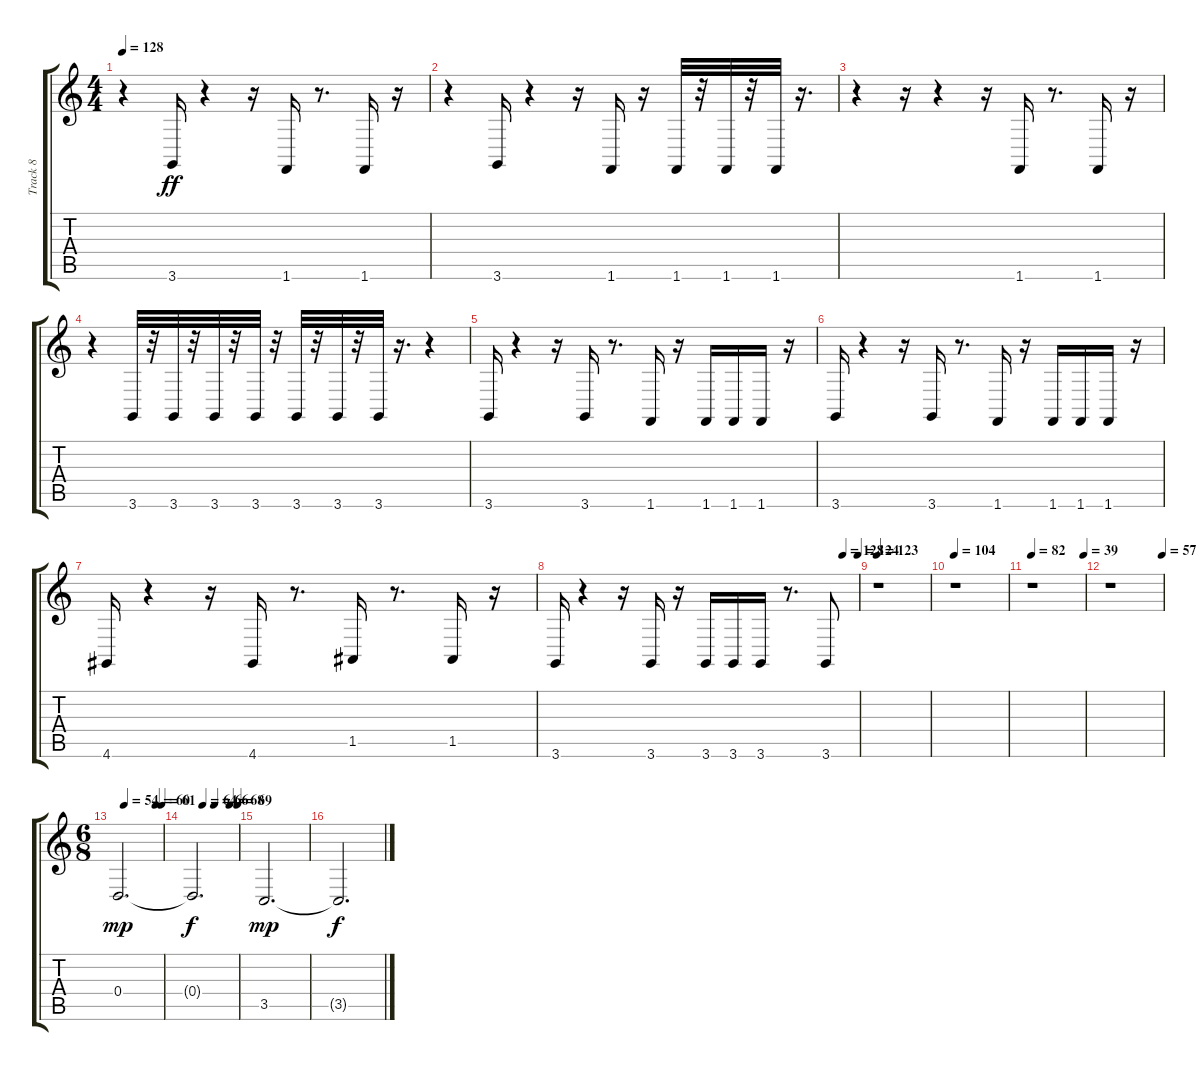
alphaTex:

\track ("Track 8" "Track 8") {instrument baritonesax}
\staff {score tabs}
\tuning (E4 B3 G3 D3 A2 E2) {hide}
\ts (4 4)
\tempo 128
\clef g2
\ks c
r.4{dy ff} 3.6.16 r.4 r.16 1.6.16 r.8{d} 1.6.16 r.16 |
r.4 3.6.16 r.4 r.16 1.6.16 r.16 1.6.32 r.32 1.6.32 r.32 1.6.32 r.16{d} |
r.4 r.16 r.4 r.16 1.6.16 r.8{d} 1.6.16 r.16 |
r.4 3.6.32 r.32 3.6.32 r.32 3.6.32 r.32 3.6.32 r.32 3.6.32 r.32 3.6.32 r.32 3.6.32 r.16{d} r.4 |
3.6.16 r.4 r.16 3.6.16 r.8{d} 1.6.16 r.16 1.6.16 1.6.16 1.6.16 r.16 |
3.6.16 r.4 r.16 3.6.16 r.8{d} 1.6.16 r.16 1.6.16 1.6.16 1.6.16 r.16 |
4.6.16 r.4 r.16 4.6.16 r.8{d} 1.5.16 r.8{d} 1.5.16 r.16 |
\tempo (128 0.95)
\tempo (124 1)
3.6.16 r.4 r.16 3.6.16 r.16 3.6.16 3.6.16 3.6.16 r.8{d} 3.6.8 |
\tempo 123
r.1 |
\tempo 104
r.1 |
\tempo 82
\tempo (39 0.9895833333333334)
r.1 |
\tempo (57 1)
r.1 |
\ts (6 8)
\tempo (54 0.16666666666666666)
\tempo (60 0.8611111111111112)
\tempo (61 0.9861111111111112)
0.4.2{d dy mp} |
\tempo (64 0.25)
\tempo (66 0.5)
\tempo (68 0.8333333333333334)
\tempo (69 1)
0.4{t}.2{d dy f} |
3.5.2{d dy mp} |
3.5{t}.2{d dy f}
